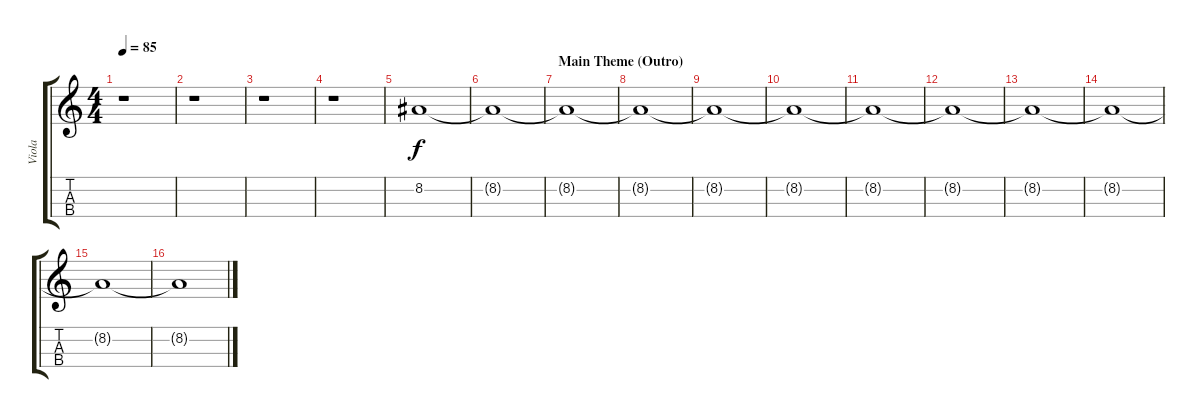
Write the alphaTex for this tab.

\track ("Viola" "Viola") {instrument viola}
\staff {score tabs}
\tuning (A4 D4 G3 C3) {hide}
\ts (4 4)
\tempo 85
\clef g2
\ks c
r.1{dy f} |
r.1 |
r.1 |
r.1 |
8.2.1{volume 8} |
8.2{t}.1 |
\section ("" "Main Theme (Outro)")
8.2{t}.1 |
8.2{t}.1 |
8.2{t}.1 |
8.2{t}.1 |
8.2{t}.1 |
8.2{t}.1 |
8.2{t}.1 |
8.2{t}.1 |
8.2{t}.1 |
8.2{t}.1
